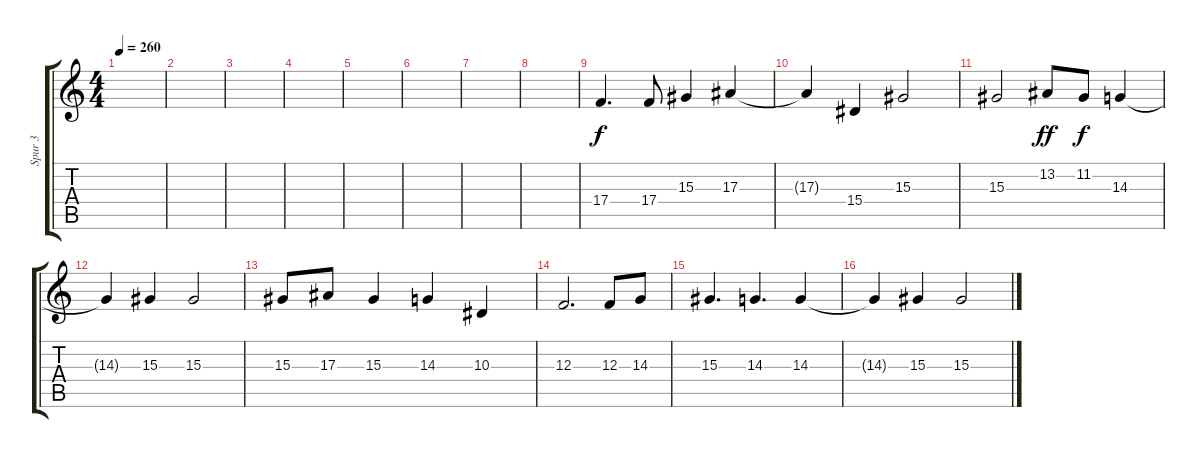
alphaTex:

\track ("Spur 3" "Spur 3") {instrument viola}
\staff {score tabs}
\tuning (D4 A3 F3 C3 G2 D2) {hide}
\ts (4 4)
\tempo 260
\clef g2
\ks c
|
|
|
|
|
|
|
|
17.4.4{d} 17.4.8 15.3.4 17.3.4 |
17.3{t}.4 15.4.4 15.3.2 |
15.3.2 13.2.8{dy ff} 11.2.8{dy f} 14.3.4 |
14.3{t}.4 15.3.4 15.3.2 |
15.3.8 17.3.8 15.3.4 14.3.4 10.3.4 |
12.3.2{d} 12.3.8 14.3.8 |
15.3.4{d} 14.3.4{d} 14.3.4 |
14.3{t}.4 15.3.4 15.3.2
